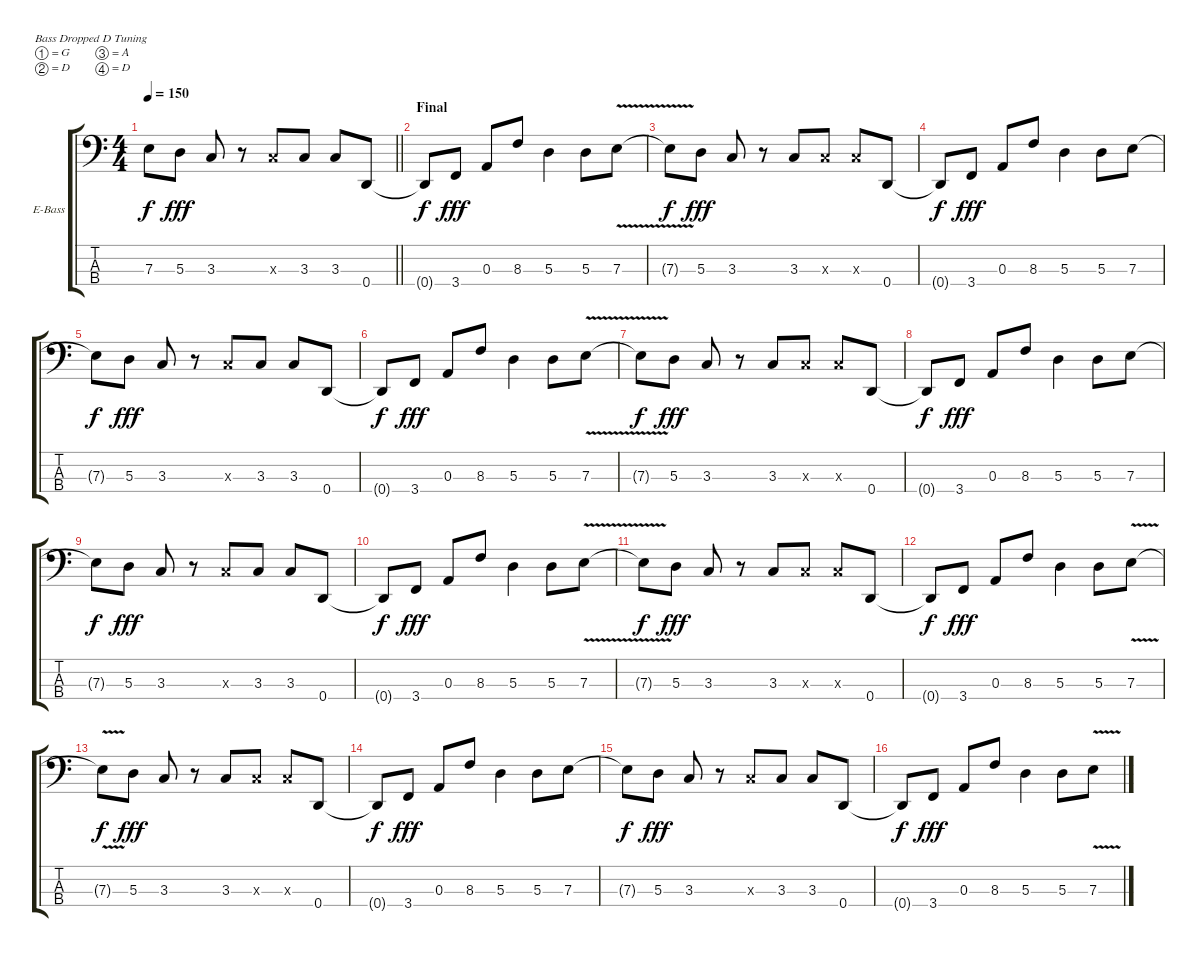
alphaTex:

\bracketExtendMode groupsimilarinstruments
\firstSystemTrackNameOrientation horizontal
\otherSystemsTrackNameOrientation horizontal
\track ("Bass Guitar" "E-Bass") {instrument electricbasspick}
\staff {score tabs}
\tuning (G2 D2 A1 D1)
\ts (4 4)
\tempo 150
\clef f4
\barLineRight lightlight
\ks c
7.3{t}.8{dy f} 5.3.8{dy fff} 3.3.8 r.8 3.3{x}.8 3.3.8 3.3.8 0.4.8 |
\section ("" "Final")
0.4{t}.8{dy f} 3.4.8{dy fff} 0.3.8 8.3.8 5.3.4 5.3.8 7.3{v}.8 |
7.3{v t}.8{dy f} 5.3.8{dy fff} 3.3.8 r.8 3.3.8 3.3{x}.8 3.3{x}.8 0.4.8 |
0.4{t}.8{dy f} 3.4.8{dy fff} 0.3.8 8.3.8 5.3.4 5.3.8 7.3.8 |
7.3{t}.8{dy f} 5.3.8{dy fff} 3.3.8 r.8 3.3{x}.8 3.3.8 3.3.8 0.4.8 |
0.4{t}.8{dy f} 3.4.8{dy fff} 0.3.8 8.3.8 5.3.4 5.3.8 7.3{v}.8 |
7.3{v t}.8{dy f} 5.3.8{dy fff} 3.3.8 r.8 3.3.8 3.3{x}.8 3.3{x}.8 0.4.8 |
0.4{t}.8{dy f} 3.4.8{dy fff} 0.3.8 8.3.8 5.3.4 5.3.8 7.3.8 |
7.3{t}.8{dy f} 5.3.8{dy fff} 3.3.8 r.8 3.3{x}.8 3.3.8 3.3.8 0.4.8 |
0.4{t}.8{dy f} 3.4.8{dy fff} 0.3.8 8.3.8 5.3.4 5.3.8 7.3{v}.8 |
7.3{v t}.8{dy f} 5.3.8{dy fff} 3.3.8 r.8 3.3.8 3.3{x}.8 3.3{x}.8 0.4.8 |
0.4{t}.8{dy f} 3.4.8{dy fff} 0.3.8 8.3.8 5.3.4 5.3.8 7.3{v}.8 |
7.3{v t}.8{dy f} 5.3.8{dy fff} 3.3.8 r.8 3.3.8 3.3{x}.8 3.3{x}.8 0.4.8 |
0.4{t}.8{dy f} 3.4.8{dy fff} 0.3.8 8.3.8 5.3.4 5.3.8 7.3.8 |
7.3{t}.8{dy f} 5.3.8{dy fff} 3.3.8 r.8 3.3{x}.8 3.3.8 3.3.8 0.4.8 |
0.4{t}.8{dy f} 3.4.8{dy fff} 0.3.8 8.3.8 5.3.4 5.3.8 7.3{v}.8
